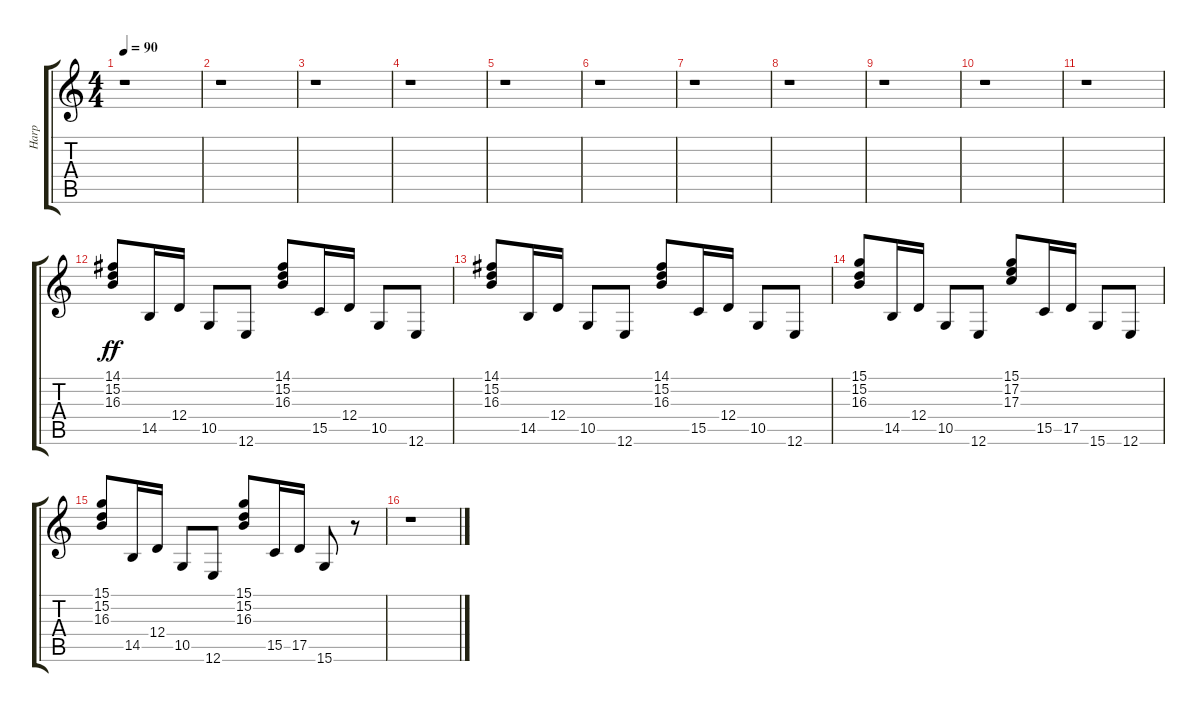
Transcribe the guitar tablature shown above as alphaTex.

\track ("Harp" "Harp") {instrument orchestralharp}
\staff {score tabs}
\tuning (E4 B3 G3 D3 A2 E2) {hide}
\ts (4 4)
\tempo 90
\clef g2
\ks c
r.1{dy ff} |
r.1 |
r.1 |
r.1 |
r.1 |
r.1 |
r.1 |
r.1 |
r.1 |
r.1 |
r.1 |
(14.1 15.2 16.3).8 14.5.16 12.4.16 10.5.8 12.6.8 (14.1 15.2 16.3).8 15.5.16 12.4.16 10.5.8 12.6.8 |
(14.1 15.2 16.3).8 14.5.16 12.4.16 10.5.8 12.6.8 (14.1 15.2 16.3).8 15.5.16 12.4.16 10.5.8 12.6.8 |
(15.1 15.2 16.3).8 14.5.16 12.4.16 10.5.8 12.6.8 (15.1 17.2 17.3).8 15.5.16 17.5.16 15.6.8 12.6.8 |
(15.1 15.2 16.3).8 14.5.16 12.4.16 10.5.8 12.6.8 (15.1 15.2 16.3).8 15.5.16 17.5.16 15.6.8 r.8 |
r.1
